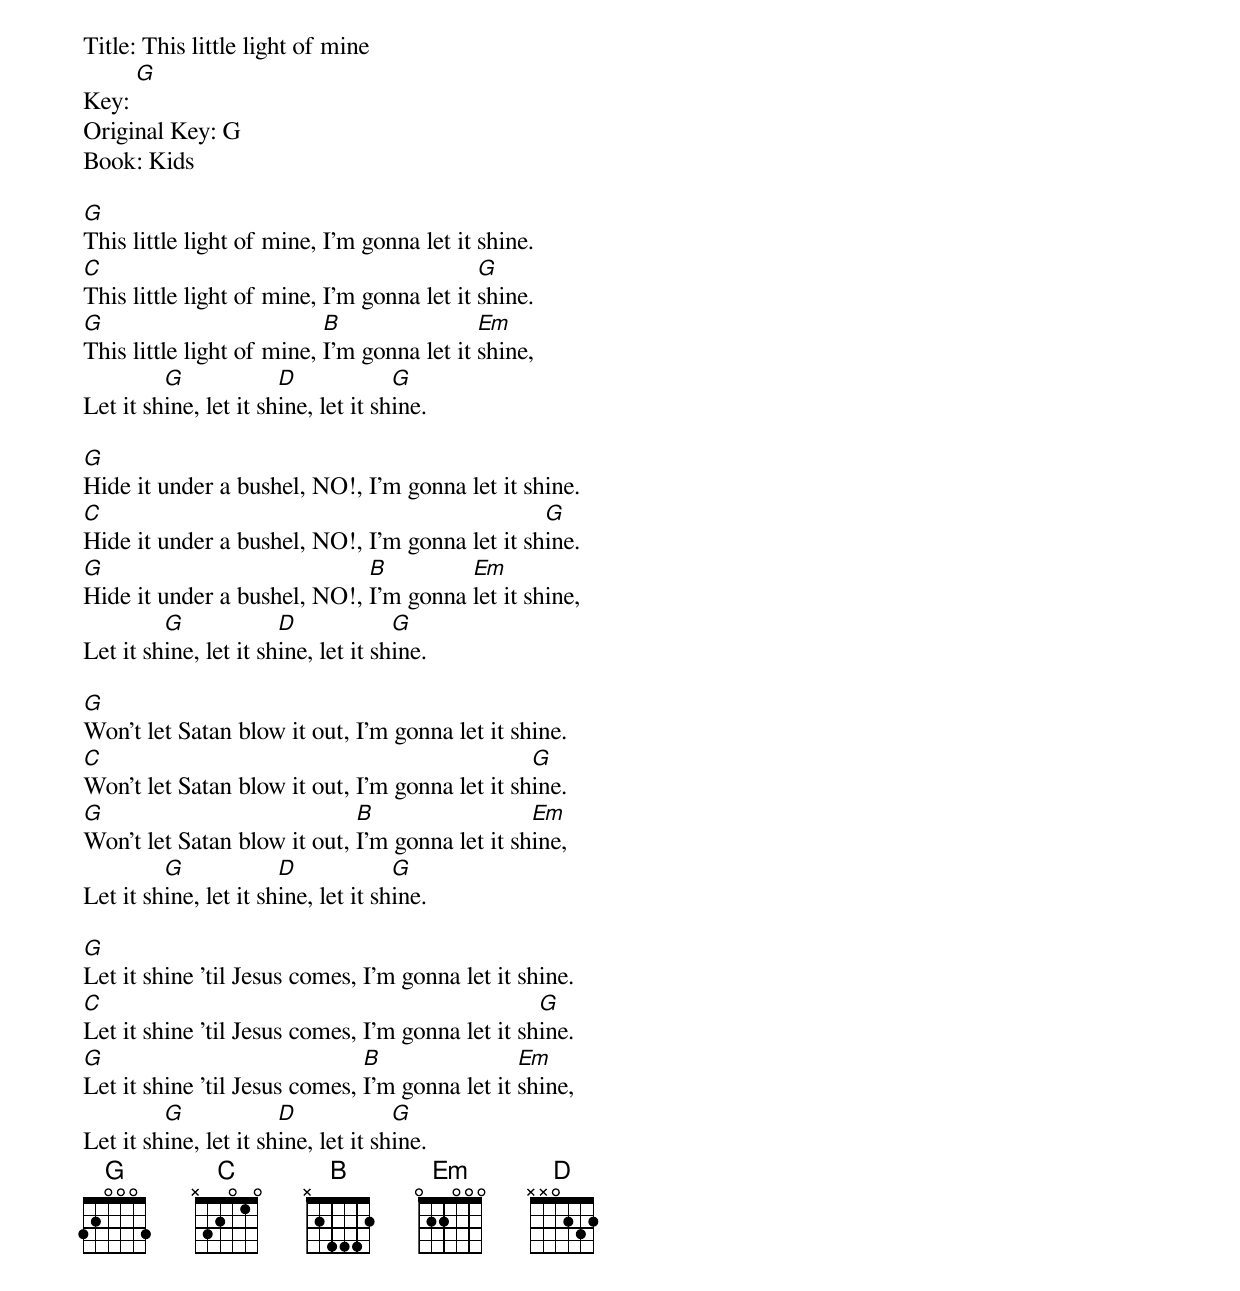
Title: This little light of mine
Key: [G]
Original Key: G
Book: Kids

[G]This little light of mine, I'm gonna let it shine.
[C]This little light of mine, I'm gonna let it [G]shine.
[G]This little light of mine, [B]I'm gonna let it [Em]shine,
Let it sh[G]ine, let it sh[D]ine, let it sh[G]ine.

[G]Hide it under a bushel, NO!, I'm gonna let it shine.
[C]Hide it under a bushel, NO!, I'm gonna let it sh[G]ine.
[G]Hide it under a bushel, NO!, [B]I'm gonna [Em]let it shine,
Let it sh[G]ine, let it sh[D]ine, let it sh[G]ine.

[G]Won't let Satan blow it out, I'm gonna let it shine.
[C]Won't let Satan blow it out, I'm gonna let it sh[G]ine.
[G]Won't let Satan blow it out, [B]I'm gonna let it sh[Em]ine,
Let it sh[G]ine, let it sh[D]ine, let it sh[G]ine.

[G]Let it shine 'til Jesus comes, I'm gonna let it shine.
[C]Let it shine 'til Jesus comes, I'm gonna let it sh[G]ine.
[G]Let it shine 'til Jesus comes, [B]I'm gonna let it [Em]shine,
Let it sh[G]ine, let it sh[D]ine, let it sh[G]ine.
